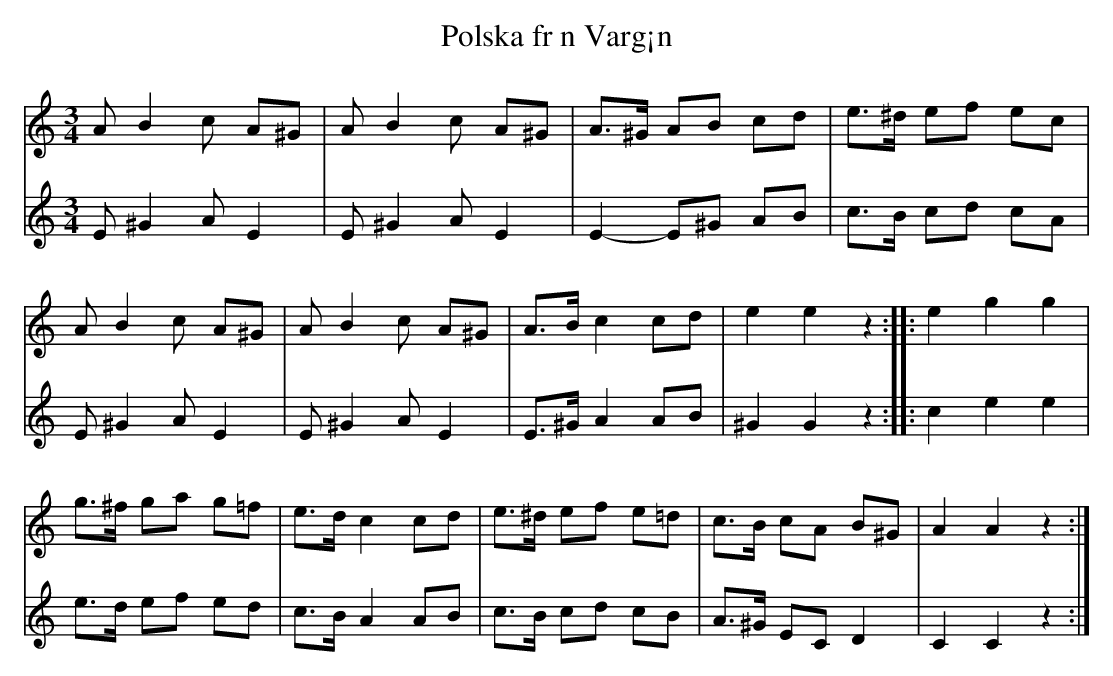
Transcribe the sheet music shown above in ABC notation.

X:1
T: Polska fr n Varg¡n
M:3/4
L:1/8
K:Am
V:1
A B2 c A^G |A B2 c A^G | A>^G AB cd | e>^d ef ec |
V:2
E^G2 A E2 | E ^G2 A E2 | E2-E^G AB | c>B cd cA |
V:1
A B2 c A^G |A B2 c A^G | A>B c2 cd | e2e2z2 :: e2g2g2 |
V:2
E ^G2 A E2 | E ^G2 A E2 | E>^G A2 AB | ^G2G2z2 :: c2e2e2 |
V:1
g>^f ga g=f | e>d c2 cd | e>^d ef e=d | c>B cA B^G | A2A2z2 :|
V:2
e>d ef ed | c>B A2 AB | c>B cd cB | A>^G ECD2 | C2C2z2 :|
